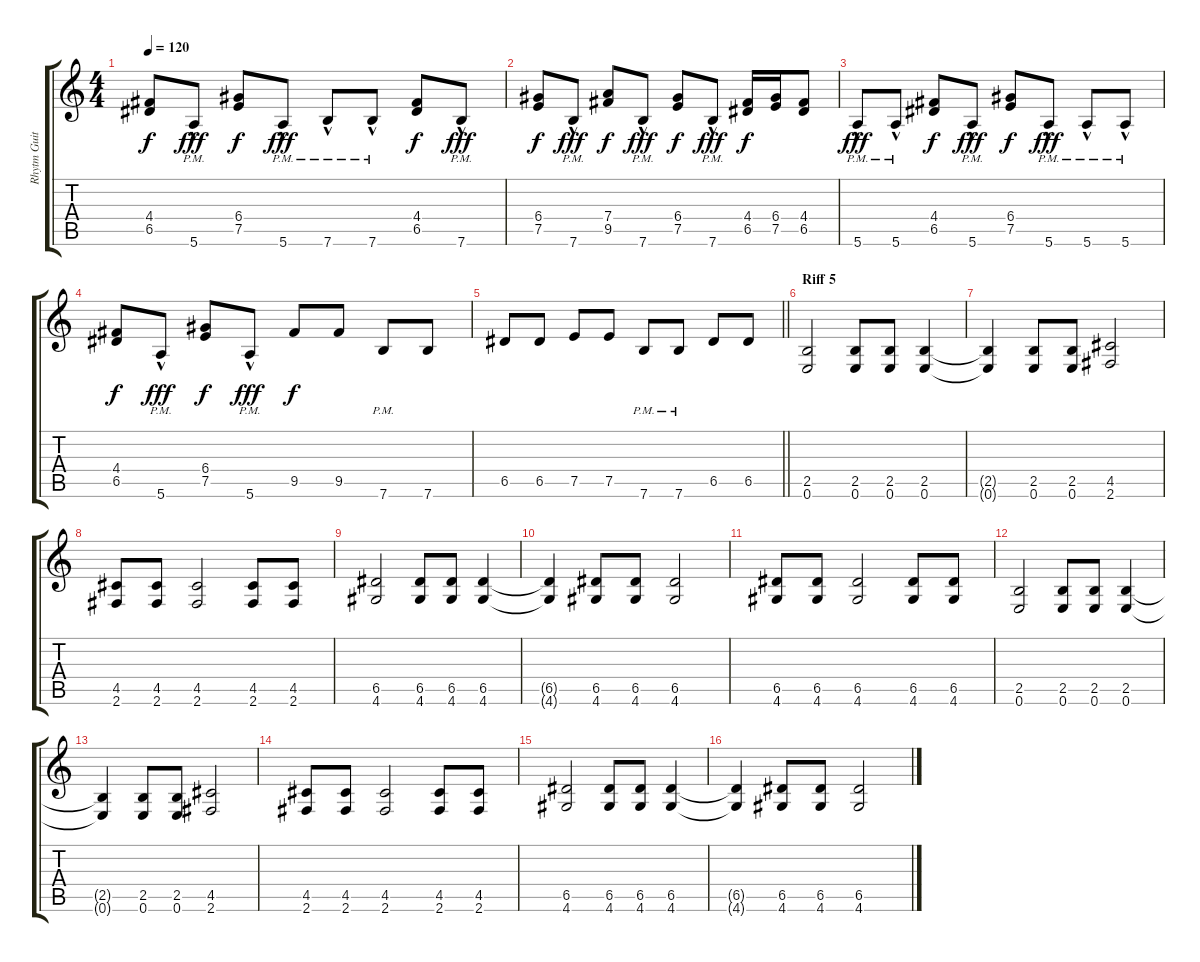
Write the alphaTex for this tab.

\track ("Rhytm Guitar" "Rhytm Guit") {instrument distortionguitar}
\staff {score tabs}
\tuning (E4 B3 G3 D3 A2 E2) {hide}
\ts (4 4)
\tempo 120
\clef g2
\ks c
(4.4 6.5).8{dy f} 5.6{hac pm}.8{dy fff} (6.4 7.5).8{dy f} 5.6{hac pm}.8{dy fff} 7.6{hac pm}.8 7.6{hac pm}.8 (4.4 6.5).8{dy f} 7.6{hac pm}.8{dy fff} |
(6.4 7.5).8{dy f} 7.6{hac pm}.8{dy fff} (7.4 9.5).8{dy f} 7.6{hac pm}.8{dy fff} (6.4 7.5).8{dy f} 7.6{hac pm}.8{dy fff} (4.4 6.5).16{dy f} (6.4 7.5).16 (4.4 6.5).8 |
5.6{hac pm}.8{dy fff} 5.6{hac pm}.8 (4.4 6.5).8{dy f} 5.6{hac pm}.8{dy fff} (6.4 7.5).8{dy f} 5.6{hac pm}.8{dy fff} 5.6{hac pm}.8 5.6{hac pm}.8 |
(4.4 6.5).8{dy f} 5.6{hac pm}.8{dy fff} (6.4 7.5).8{dy f} 5.6{hac pm}.8{dy fff} 9.5.8{dy f} 9.5.8 7.6{pm}.8 7.6.8 |
\barLineRight lightlight
6.5.8 6.5.8 7.5.8 7.5.8 7.6{pm}.8 7.6{pm}.8 6.5.8 6.5.8 |
\section ("" "Riff 5")
(2.5 0.6).2{volume 8} (2.5 0.6).8 (2.5 0.6).8 (2.5 0.6).4 |
(2.5{t} 0.6{t}).4 (2.5 0.6).8 (2.5 0.6).8 (4.5 2.6).2 |
(4.5 2.6).8 (4.5 2.6).8 (4.5 2.6).2 (4.5 2.6).8 (4.5 2.6).8 |
(6.5 4.6).2 (6.5 4.6).8 (6.5 4.6).8 (6.5 4.6).4 |
(6.5{t} 4.6{t}).4 (6.5 4.6).8 (6.5 4.6).8 (6.5 4.6).2 |
(6.5 4.6).8 (6.5 4.6).8 (6.5 4.6).2 (6.5 4.6).8 (6.5 4.6).8 |
(2.5 0.6).2 (2.5 0.6).8 (2.5 0.6).8 (2.5 0.6).4 |
(2.5{t} 0.6{t}).4 (2.5 0.6).8 (2.5 0.6).8 (4.5 2.6).2 |
(4.5 2.6).8 (4.5 2.6).8 (4.5 2.6).2 (4.5 2.6).8 (4.5 2.6).8 |
(6.5 4.6).2 (6.5 4.6).8 (6.5 4.6).8 (6.5 4.6).4 |
(6.5{t} 4.6{t}).4 (6.5 4.6).8 (6.5 4.6).8 (6.5 4.6).2
